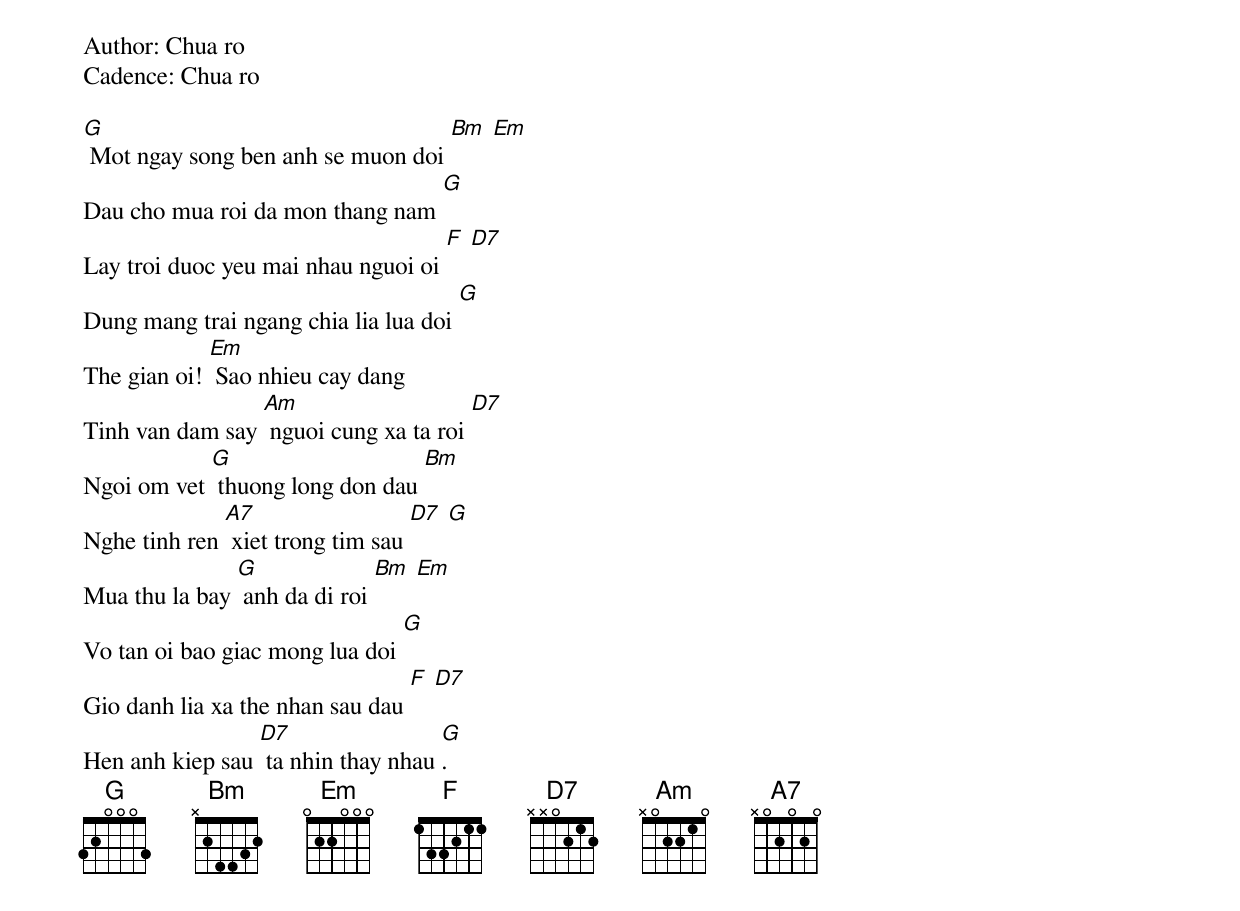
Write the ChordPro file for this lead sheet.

Author: Chua ro
Cadence: Chua ro

[G] Mot ngay song ben anh se muon doi [Bm] [Em]
Dau cho mua roi da mon thang nam [G]
Lay troi duoc yeu mai nhau nguoi oi [F] [D7]
Dung mang trai ngang chia lia lua doi [G]
The gian oi! [Em] Sao nhieu cay dang
Tinh van dam say [Am] nguoi cung xa ta roi [D7]
Ngoi om vet [G] thuong long don dau [Bm]
Nghe tinh ren [A7] xiet trong tim sau [D7] [G]
Mua thu la bay [G] anh da di roi [Bm] [Em]
Vo tan oi bao giac mong lua doi [G]
Gio danh lia xa the nhan sau dau [F] [D7]
Hen anh kiep sau [D7] ta nhin thay nhau [G].
